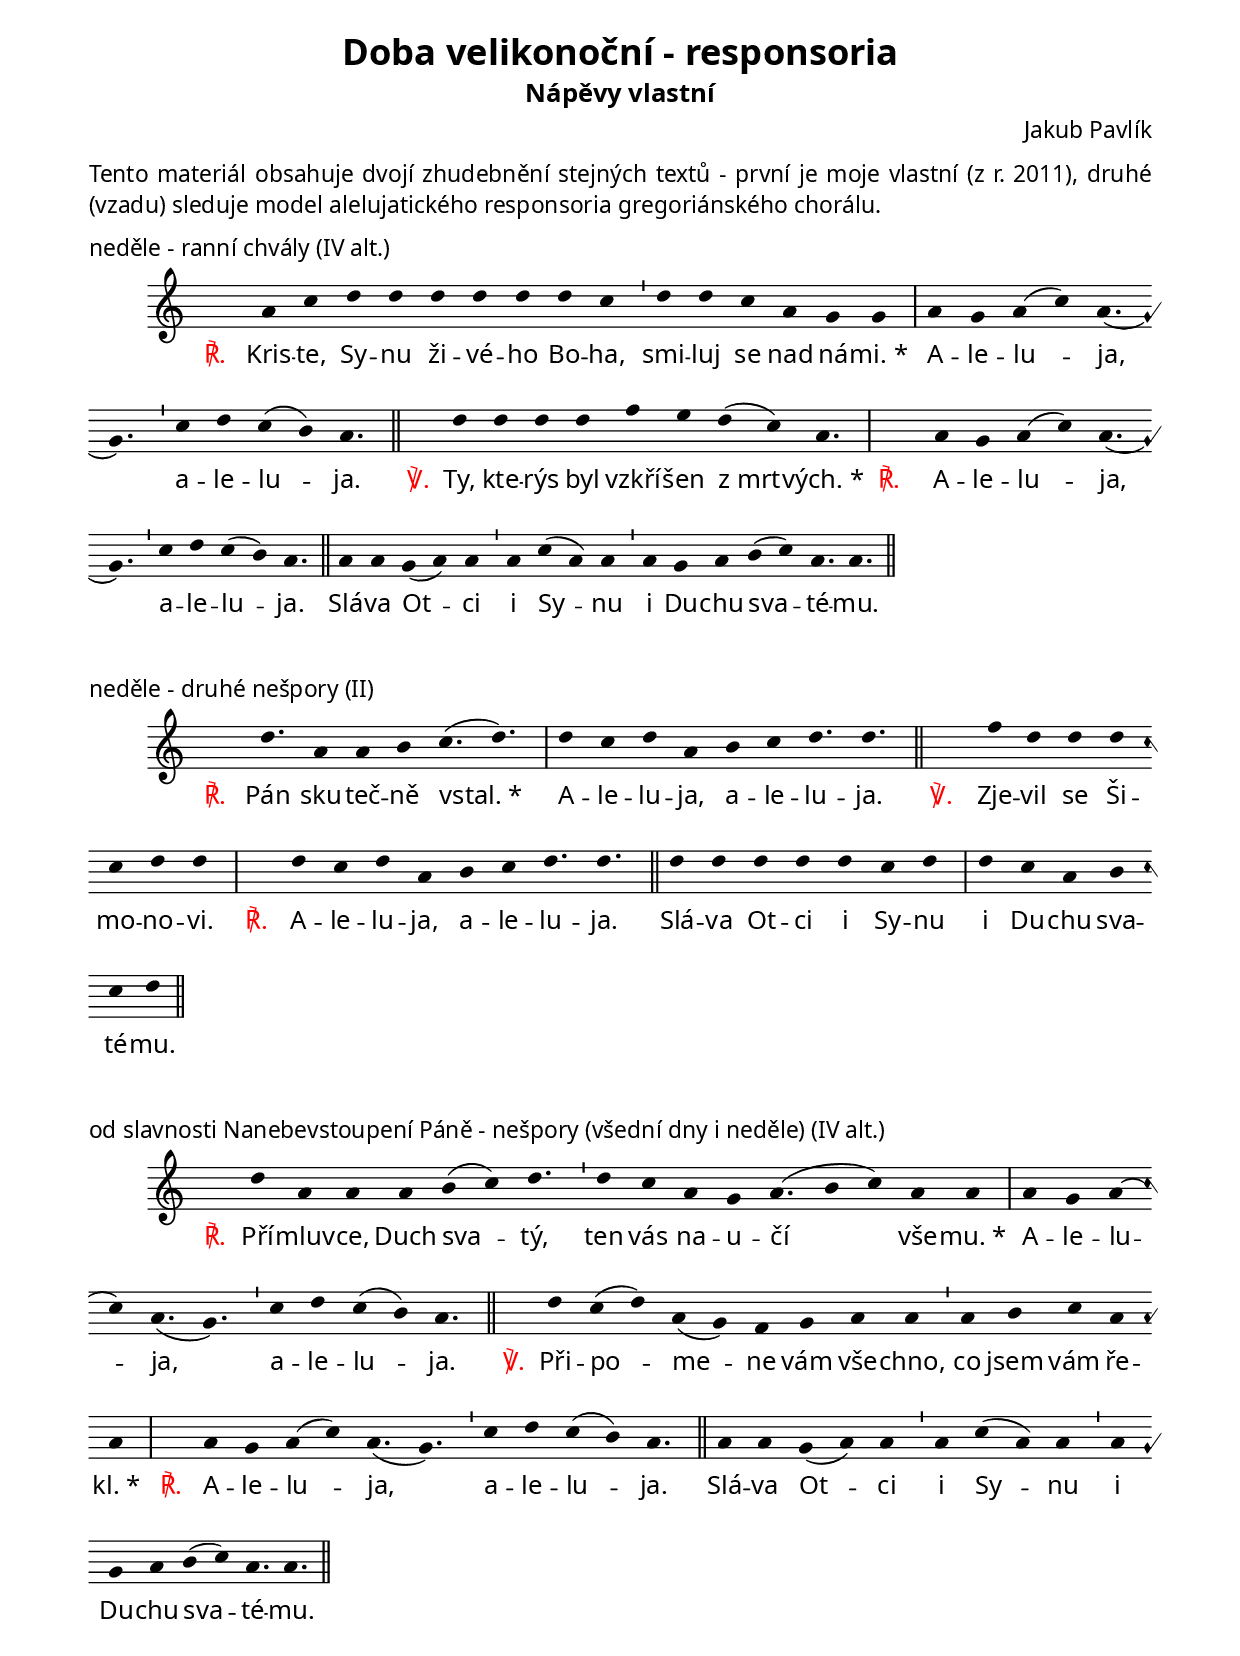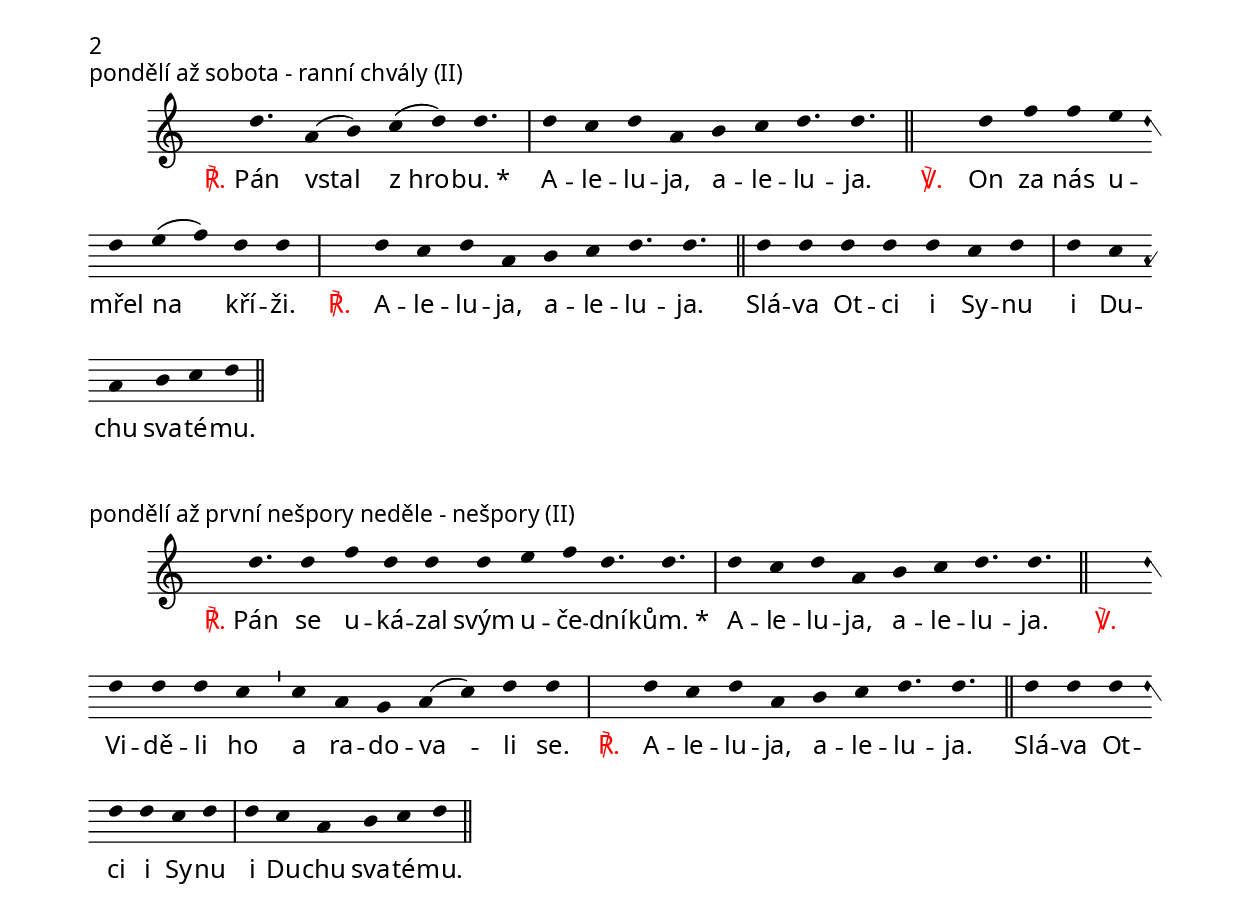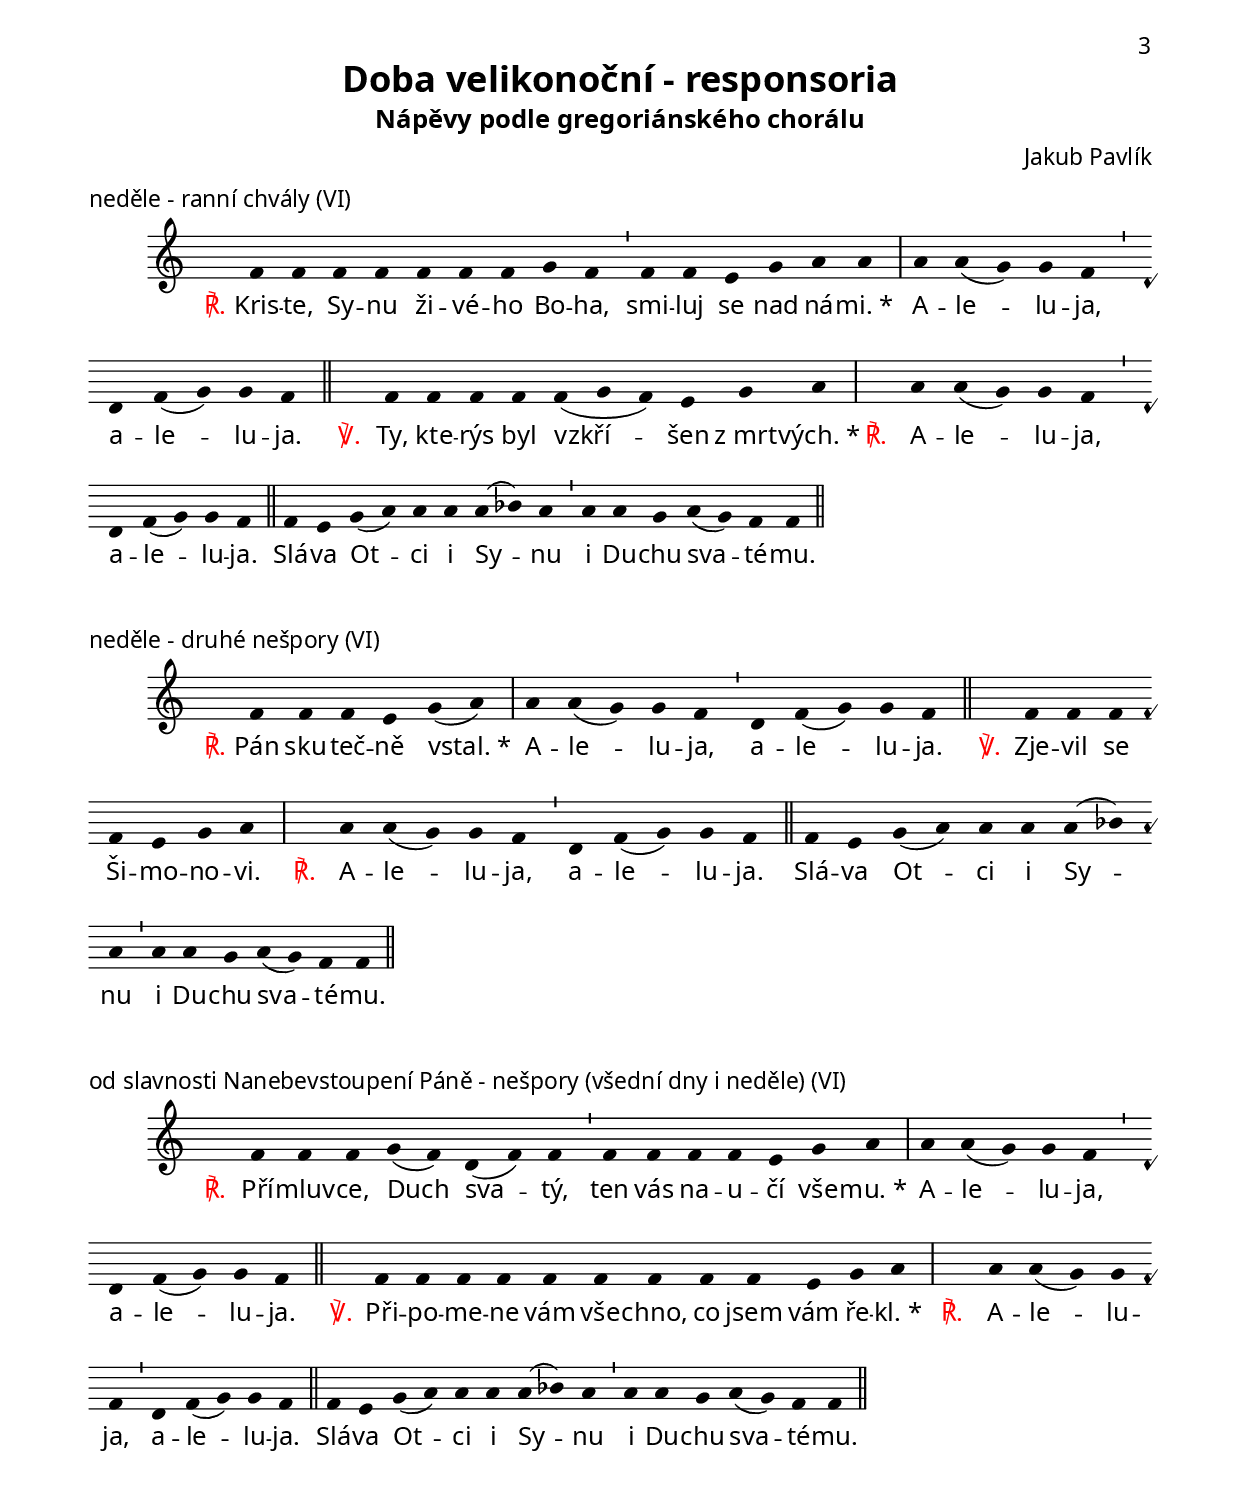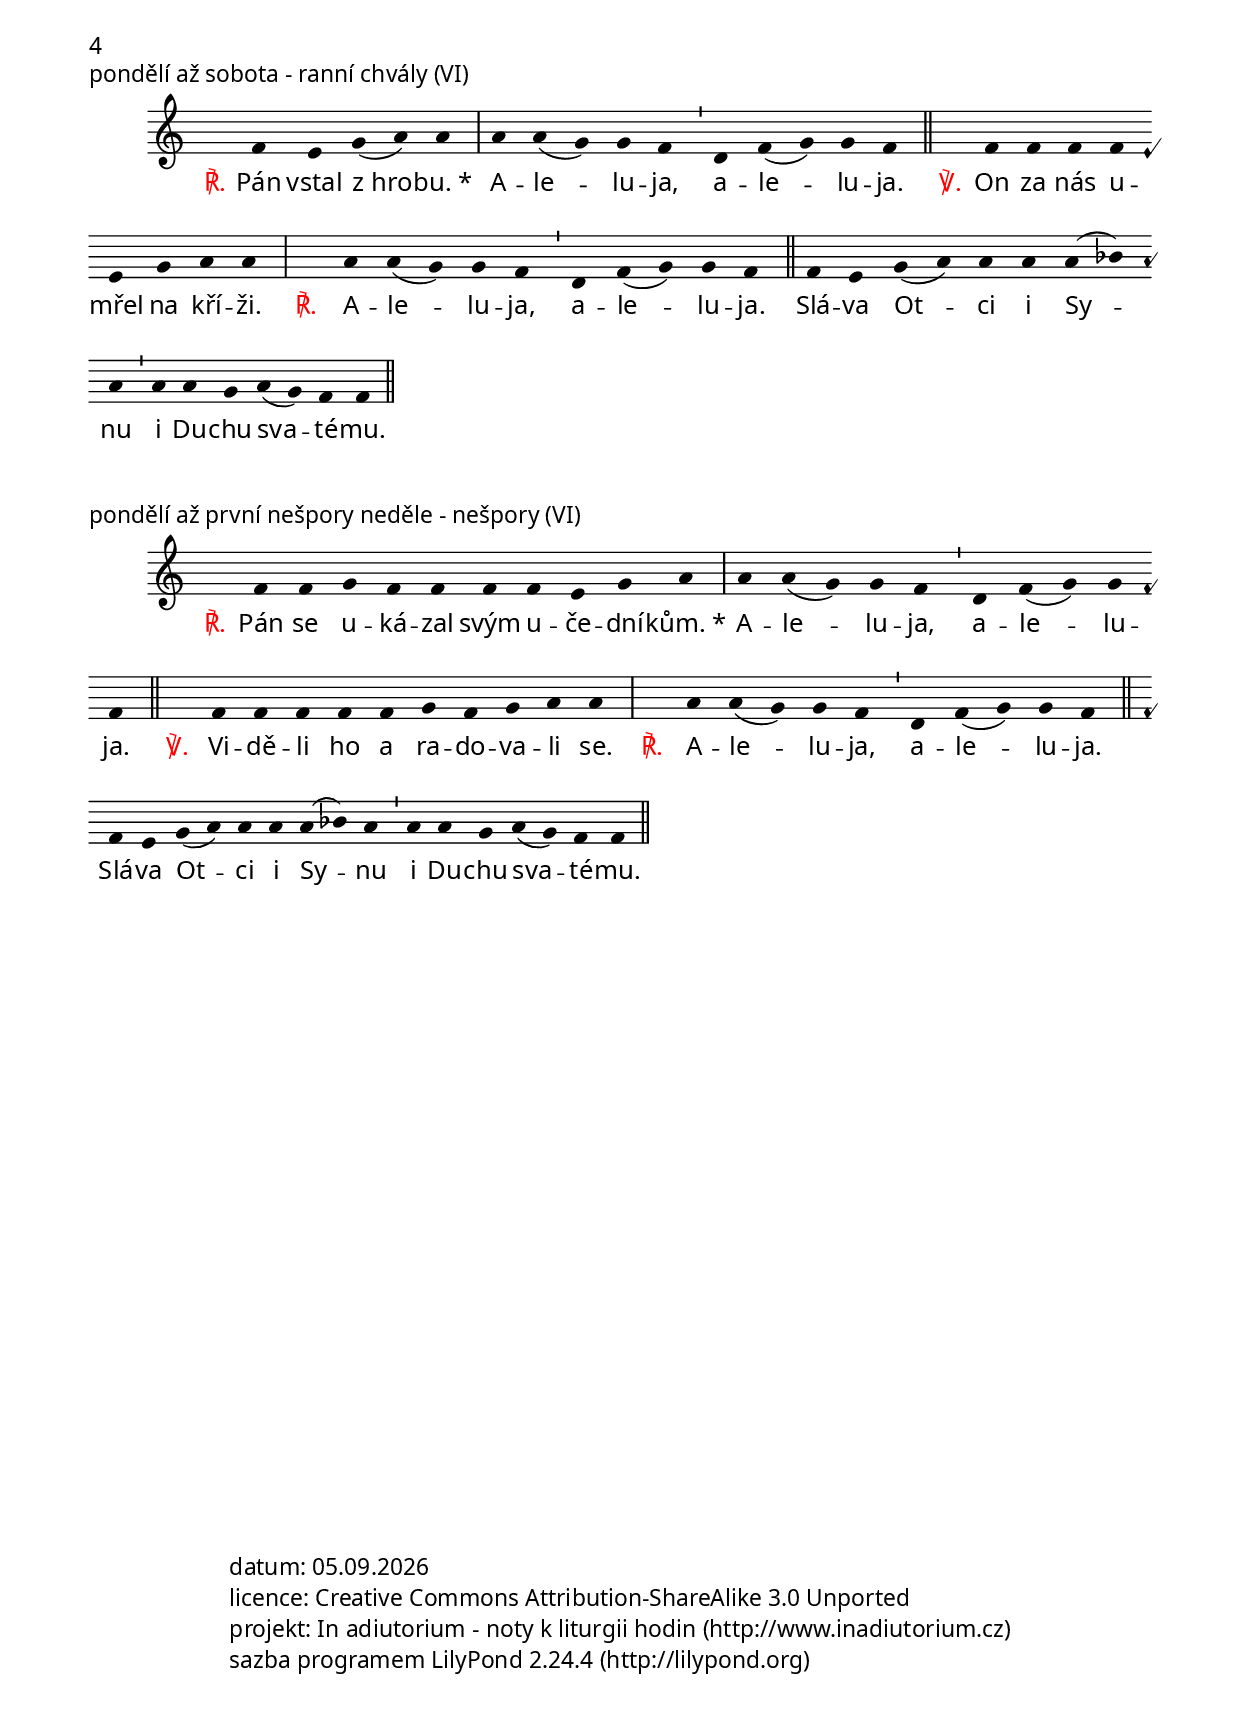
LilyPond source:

\version "2.12.3"

\header {
  title = "Doba velikonoční - responsoria"
  composer = "Jakub Pavlík"
}

\include "spolecne.ly"
\include "dilyresponsorii.ly"

\paper {
  % neroztahovat noty na celou stranku, ale nechat misto dole:
  ragged-bottom = ##t 
}

% dily do 'mych' responsorii
alelResp = { d4 c d a b c d4. d }
slava = { d4 d d d d c d \barMax d4 c a b c d \barFinalis }
slavaDelsi = { a4 a g( a) a \barMin a c( a) a \barMin a g a b( c) a4. a }

alelRespDelsi = { a4 g a( c) a4.( g) \barMin c4 d c( b) a4. }

\bookpart {
  \header {
    subtitle = "Nápěvy vlastní"
  }
  
  \markup\justify{
    Tento materiál obsahuje dvojí zhudebnění stejných textů -
    první je moje vlastní (z r. 2011), druhé (vzadu)
    sleduje model alelujatického responsoria
    gregoriánského chorálu.
  }
  
\score {
  \relative c'' {
    \choralniRezim
    
    %R
    \neviditelna a
    a4 c d d d d d d c \barMin
    d d c a g g \barMax
    \alelRespDelsi \barFinalis
    
    %V
    \neviditelna d
    d4 d d d f e d( c) a4. \barMax
    \neviditelna a
    \alelRespDelsi \barFinalis
    
    % Slava
    \slavaDelsi \barFinalis
  }
  \addlyrics {
    \Response Kris -- te, Sy -- nu ži -- vé -- ho Bo -- ha,
    smi -- luj se nad ná -- mi._*
    \textRespAleluja
    \Verse Ty, kte -- rýs byl vzkří -- šen z_mrt -- vých._*
    \Response \textRespAleluja
    \textRespDoxologie
  }
  \header {
    piece = "neděle - ranní chvály (IV alt.)"
  }
}

\score {
  \relative c'' {
    \choralniRezim
    
    %R
    \neviditelna d
    d4. a4 a b c4.( d) \barMax
    \alelResp \barFinalis
    
    %V
    \neviditelna f
    f4 d d d c d d \barMax
    \neviditelna d
    \alelResp \barFinalis
    
    \slava
  }
  \addlyrics {
    \Response Pán sku -- teč -- ně vstal._*
    \textRespAleluja
    \Verse Zje -- vil se Ši -- mo -- no -- vi.
    \Response \textRespAleluja
    \textRespDoxologie
  }
  \header {
    piece = "neděle - druhé nešpory (II)"
  }
}

\score {
  \relative c'' {
    \choralniRezim
    
    % R
    \neviditelna d
    d4 a a a b( c) d4. \barMin
    d4 c a g a4.( b4 c) a a \barMax
    \alelRespDelsi \barFinalis
    
    % V
    \neviditelna d
    d4 c( d) a( g) f g a a \barMin
    a4 b c a a \barMax
    % R
    \neviditelna a
    \alelRespDelsi \barFinalis
    
    \slavaDelsi \barFinalis
  }
  \addlyrics {
    \Response Pří -- mluv -- ce, Duch sva -- tý, ten vás na -- u -- čí
    vše -- mu._*
    \textRespAleluja
    \Verse Při -- po -- me -- ne vám vše -- chno, co jsem vám ře -- kl._*
    \Response \textRespAleluja
    \textRespDoxologie
  }
  \header {
    piece = "od slavnosti Nanebevstoupení Páně - nešpory (všední dny i neděle) (IV alt.)"
  }
}

\pageBreak

\score {
  \relative c'' {
    \choralniRezim
    
    % R
    \neviditelna d
    d4. a4( b) c( d) d4. \barMax
    \alelResp \barFinalis
    
    %V
    \neviditelna d
    d4 f f e d e( f) d d \barMax
    \neviditelna d
    \alelResp \barFinalis
    
    % Slava
    \slava
  }
  \addlyrics {
    \Response Pán vstal z_hro -- bu._*
    \textRespAleluja
    \Verse On za nás u -- mřel na kří -- ži.
    \Response \textRespAleluja
    \textRespDoxologie
  }
  \header {
    piece = "pondělí až sobota - ranní chvály (II)"
  }
}

\score {
  \relative c'' {
    \choralniRezim
    
    %R
    \neviditelna d 
    d4. d4 f d d d e f d4. d \barMax
    \alelResp \barFinalis
    
    %V
    \neviditelna d
    d4 d d c \barMin c4 a g a( c) d d \barMax
    \neviditelna d
    \alelResp \barFinalis
    
    % Slava
    \slava
  }
  \addlyrics {
    \Response Pán se u -- ká -- zal svým u -- če -- dní -- kům._*
    \textRespAleluja
    \Verse Vi -- dě -- li ho a ra -- do -- va -- li se.
    \Response \textRespAleluja
    \textRespDoxologie
  }
  \header {
    piece = "pondělí až první nešpory neděle - nešpory (II)"
  }
}
}

%%%%%%%%%%%%%%%%%%%%%%%%%%%%%%%%%%%%%%%%%%%%%%%%%%%%%%%%

\bookpart {
  \header {
    subtitle = "Nápěvy podle gregoriánského chorálu"
  }
  
  \score {
    \relative c' {
      \choralniRezim
      
      %R
      \neviditelna f
      f f f f f f f g f \barMin f f e g a a \barMax
      \respVIalelujaResponsum \barFinalis
      
      %V
      \neviditelna f
      f f f f f( g f) e g a \barMax
      \neviditelna a
      \respVIalelujaResponsum \barFinalis
      
      % Slava
      \respVIalelujaDoxologie \barFinalis
    }
    \addlyrics {
      \Response Kris -- te, Sy -- nu ži -- vé -- ho Bo -- ha,
      smi -- luj se nad ná -- mi._*
      \textRespAleluja
      \Verse Ty, kte -- rýs byl vzkří -- šen z_mrt -- vých._*
      \Response \textRespAleluja
      \textRespDoxologie
    }
    \header {
      piece = "neděle - ranní chvály (VI)"
    }
  }
  
  \score {
    \relative c' {
      \choralniRezim
      
      %R
      \neviditelna f
      f4 f f e g( a) \barMax
      \respVIalelujaResponsum \barFinalis
      
      %V
      \neviditelna f
      f4 f f f e g a \barMax
      \neviditelna a
      \respVIalelujaResponsum \barFinalis
      
      \respVIalelujaDoxologie \barFinalis
    }
    \addlyrics {
      \Response Pán sku -- teč -- ně vstal._*
      \textRespAleluja
      \Verse Zje -- vil se Ši -- mo -- no -- vi.
      \Response \textRespAleluja
      \textRespDoxologie
    }
    \header {
      piece = "neděle - druhé nešpory (VI)"
    }
  }
  
  \score {
    \relative c' {
      \choralniRezim
      
      % R
      \neviditelna d
      f4 f f g( f) d( f) f \barMin f f f f e g a \barMax
      \respVIalelujaResponsum \barFinalis
      
      % V
      \neviditelna f
      f f f f f f f f f e g a \barMax
      % R
      \neviditelna f
      \respVIalelujaResponsum \barFinalis
      
      \respVIalelujaDoxologie \barFinalis
    }
    \addlyrics {
      \Response Pří -- mluv -- ce, Duch sva -- tý, ten vás na -- u -- čí
      vše -- mu._*
      \textRespAleluja
      \Verse Při -- po -- me -- ne vám vše -- chno, co jsem vám ře -- kl._*
      \Response \textRespAleluja
      \textRespDoxologie
    }
    \header {
      piece = "od slavnosti Nanebevstoupení Páně - nešpory (všední dny i neděle) (VI)"
    }
  }
  
  \pageBreak
  
  \score {
    \relative c' {
      \choralniRezim
      
      % R
      \neviditelna d
      f4 e g( a) a \barMax
      \respVIalelujaResponsum \barFinalis
      
      %V
      \neviditelna f
      f f f f e g a a \barMax
      \neviditelna f
      \respVIalelujaResponsum \barFinalis
      
      % Slava
      \respVIalelujaDoxologie \barFinalis
    }
    \addlyrics {
      \Response Pán vstal z_hro -- bu._*
      \textRespAleluja
      \Verse On za nás u -- mřel na kří -- ži.
      \Response \textRespAleluja
      \textRespDoxologie
    }
    \header {
      piece = "pondělí až sobota - ranní chvály (VI)"
    }
  }
  
  \score {
    \relative c' {
      \choralniRezim
      
      %R
      \neviditelna d 
      f4 f g f f f f e g a \barMax
      \respVIalelujaResponsum \barFinalis
      
      %V
      \neviditelna f
      f f f f f g f g a a \barMax
      \neviditelna d
      \respVIalelujaResponsum \barFinalis
      
      % Slava
      \respVIalelujaDoxologie \barFinalis
    }
    \addlyrics {
      \Response Pán se u -- ká -- zal svým u -- če -- dní -- kům._*
      \textRespAleluja
      \Verse Vi -- dě -- li ho a ra -- do -- va -- li se.
      \Response \textRespAleluja
      \textRespDoxologie
    }
    \header {
      piece = "pondělí až první nešpory neděle - nešpory (VI)"
    }
  }

}
%{
\score {
  \relative c'' {
    \choralniRezim
    
  }
  \addlyrics {
    
  }
  \header {
    piece = ""
  }
}
%}